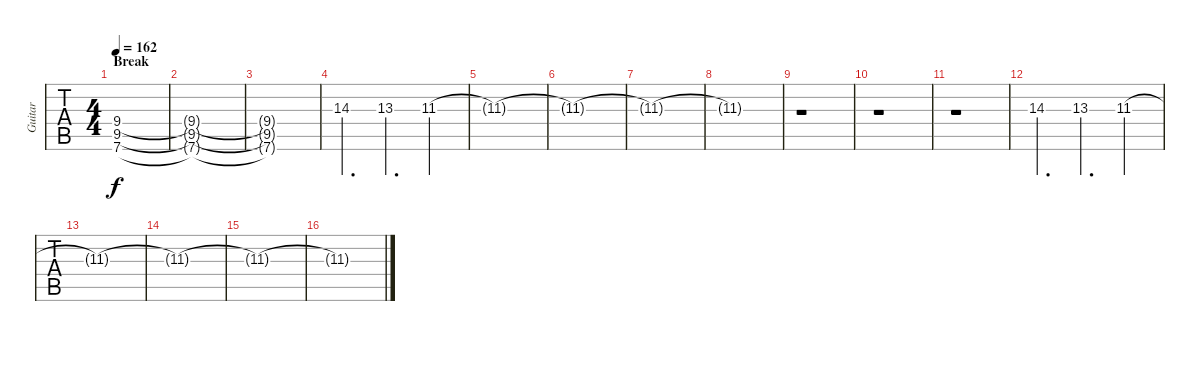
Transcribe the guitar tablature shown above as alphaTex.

\track ("Guitar" "Guitar") {instrument acousticguitarsteel}
\staff {tabs}
\tuning (E4 B3 G3 D3 A2 E2) {hide}
\ts (4 4)
\section ("" "Break")
\tempo 162
\clef g2
\ks f#
(9.4 9.5 7.6).1{dy f} |
(9.4{t} 9.5{t} 7.6{t}).1 |
(9.4{t} 9.5{t} 7.6{t}).1 |
14.3.4{d} 13.3.4{d} 11.3.4 |
11.3{t}.1 |
11.3{t}.1 |
11.3{t}.1 |
11.3{t}.1 |
r.1 |
r.1 |
r.1 |
14.3.4{d} 13.3.4{d} 11.3.4 |
11.3{t}.1 |
11.3{t}.1 |
11.3{t}.1 |
11.3{t}.1
